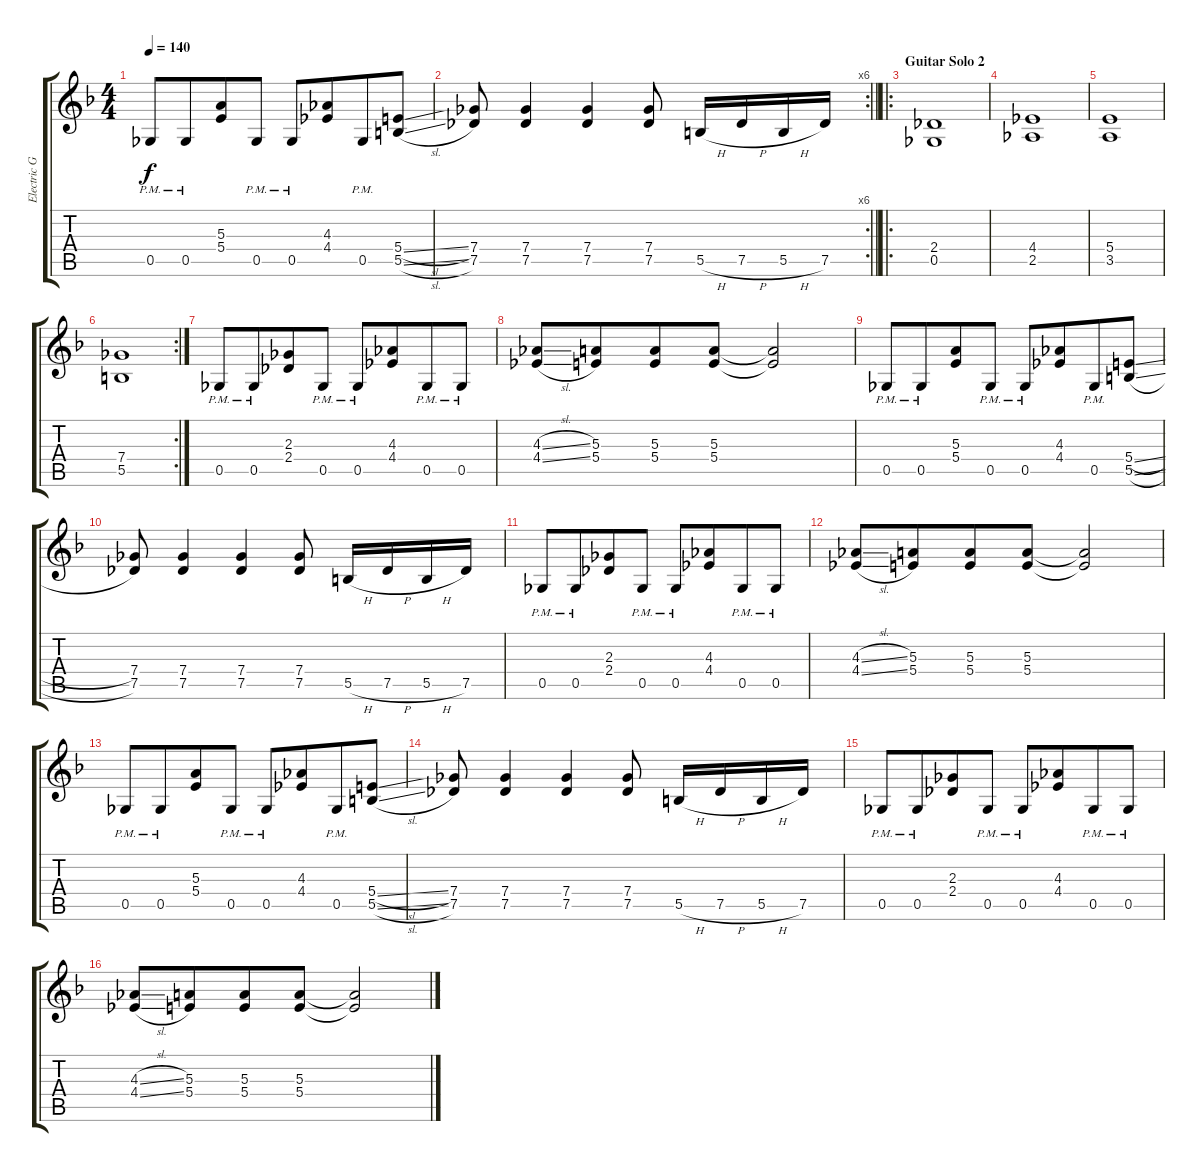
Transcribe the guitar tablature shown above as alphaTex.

\track ("Electric Guitar" "Electric G") {instrument distortionguitar}
\staff {score tabs}
\tuning (Db4 Ab3 E3 B2 Gb2 Db2) {hide}
\ts (4 4)
\tempo 140
\clef g2
\ks f
0.5{pm}.8{dy f} 0.5{pm}.8{beam merge} (5.3 5.4).8 0.5{pm}.8 0.5{pm}.8 (4.3 4.4).8{beam merge} 0.5{pm}.8 (5.4{sl} 5.5{sl}).8 |
\rc 6
\barLineRight lightlight
(7.4 7.5).8 (7.4 7.5).4 (7.4 7.5).4 (7.4 7.5).8 5.5{h}.16 7.5{h}.16 5.5{h}.16 7.5.16 |
\ro
\section ("" "Guitar Solo 2")
(2.4 0.5).1 |
(4.4 2.5).1 |
(5.4 3.5).1 |
\rc 2
(7.4 5.5).1 |
0.5{pm}.8 0.5{pm}.8{beam merge} (2.3 2.4).8 0.5{pm}.8 0.5{pm}.8 (4.3 4.4).8{beam merge} 0.5{pm}.8 0.5{pm}.8 |
(4.3{sl} 4.4{sl}).8 (5.3 5.4).8{beam merge} (5.3 5.4).8 (5.3 5.4).8 (5.3{t} 5.4{t}).2 |
0.5{pm}.8 0.5{pm}.8{beam merge} (5.3 5.4).8 0.5{pm}.8 0.5{pm}.8 (4.3 4.4).8{beam merge} 0.5{pm}.8 (5.4{sl} 5.5{sl}).8 |
(7.4 7.5).8 (7.4 7.5).4 (7.4 7.5).4 (7.4 7.5).8 5.5{h}.16 7.5{h}.16 5.5{h}.16 7.5.16 |
0.5{pm}.8 0.5{pm}.8{beam merge} (2.3 2.4).8 0.5{pm}.8 0.5{pm}.8 (4.3 4.4).8{beam merge} 0.5{pm}.8 0.5{pm}.8 |
(4.3{sl} 4.4{sl}).8 (5.3 5.4).8{beam merge} (5.3 5.4).8 (5.3 5.4).8 (5.3{t} 5.4{t}).2 |
0.5{pm}.8 0.5{pm}.8{beam merge} (5.3 5.4).8 0.5{pm}.8 0.5{pm}.8 (4.3 4.4).8{beam merge} 0.5{pm}.8 (5.4{sl} 5.5{sl}).8 |
(7.4 7.5).8 (7.4 7.5).4 (7.4 7.5).4 (7.4 7.5).8 5.5{h}.16 7.5{h}.16 5.5{h}.16 7.5.16 |
0.5{pm}.8 0.5{pm}.8{beam merge} (2.3 2.4).8 0.5{pm}.8 0.5{pm}.8 (4.3 4.4).8{beam merge} 0.5{pm}.8 0.5{pm}.8 |
(4.3{sl} 4.4{sl}).8 (5.3 5.4).8{beam merge} (5.3 5.4).8 (5.3 5.4).8 (5.3{t} 5.4{t}).2
